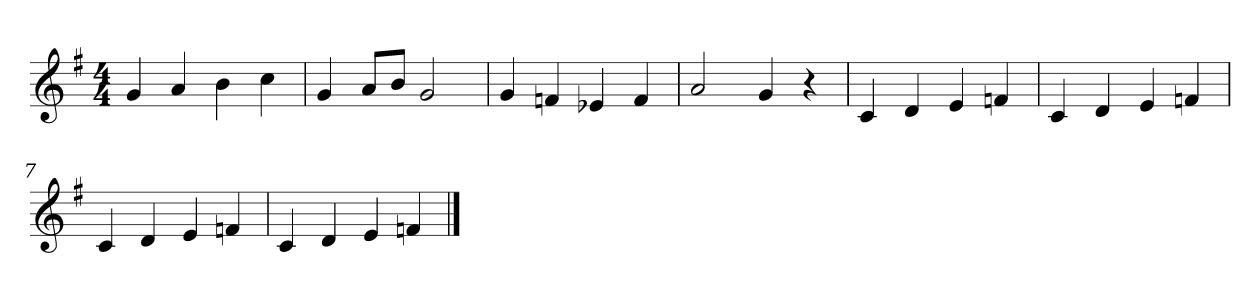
**kern
*part1
*staff1
*clefG2
*k[f#]
*G:
*M4/4
=1
4g
4a
4b
4cc
=2
4g
8aL
8bJ
2g
=3
4g
4fn
4e-X
4f
=4
2a
4g
4r
!!LO:LB:g=z
=5
4c
4d
4e
4f
=6
4c
4d
4e
4f
=7
4c
4d
4e
4f
=8
4c
4d
4e
4f
==
*-
